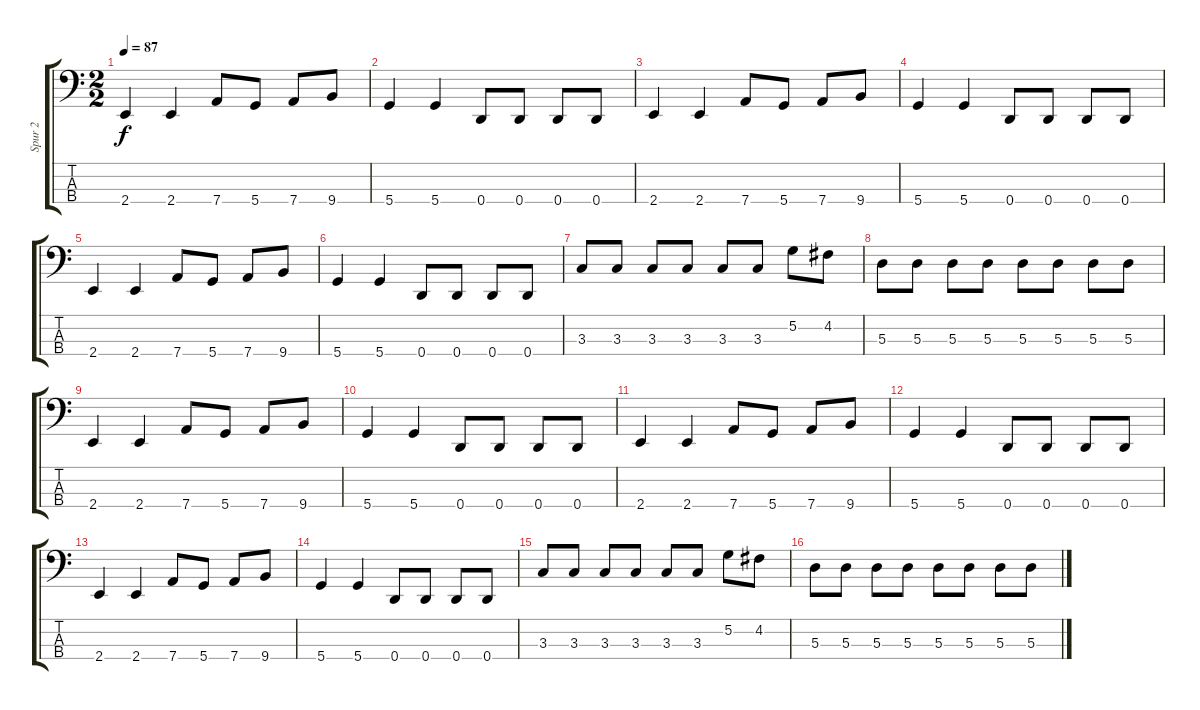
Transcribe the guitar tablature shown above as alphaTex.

\track ("Spur 2" "Spur 2") {instrument electricbassfinger}
\staff {score tabs}
\tuning (G2 D2 A1 D1) {hide}
\ts (2 2)
\tempo 87
\clef f4
\ks c
2.4.4{dy f} 2.4.4 7.4.8 5.4.8 7.4.8 9.4.8 |
5.4.4 5.4.4 0.4.8 0.4.8 0.4.8 0.4.8 |
2.4.4 2.4.4 7.4.8 5.4.8 7.4.8 9.4.8 |
5.4.4 5.4.4 0.4.8 0.4.8 0.4.8 0.4.8 |
2.4.4 2.4.4 7.4.8 5.4.8 7.4.8 9.4.8 |
5.4.4 5.4.4 0.4.8 0.4.8 0.4.8 0.4.8 |
3.3.8 3.3.8 3.3.8 3.3.8 3.3.8 3.3.8 5.2.8 4.2.8 |
5.3.8 5.3.8 5.3.8 5.3.8 5.3.8 5.3.8 5.3.8 5.3.8 |
2.4.4 2.4.4 7.4.8 5.4.8 7.4.8 9.4.8 |
5.4.4 5.4.4 0.4.8 0.4.8 0.4.8 0.4.8 |
2.4.4 2.4.4 7.4.8 5.4.8 7.4.8 9.4.8 |
5.4.4 5.4.4 0.4.8 0.4.8 0.4.8 0.4.8 |
2.4.4 2.4.4 7.4.8 5.4.8 7.4.8 9.4.8 |
5.4.4 5.4.4 0.4.8 0.4.8 0.4.8 0.4.8 |
3.3.8 3.3.8 3.3.8 3.3.8 3.3.8 3.3.8 5.2.8 4.2.8 |
5.3.8 5.3.8 5.3.8 5.3.8 5.3.8 5.3.8 5.3.8 5.3.8
